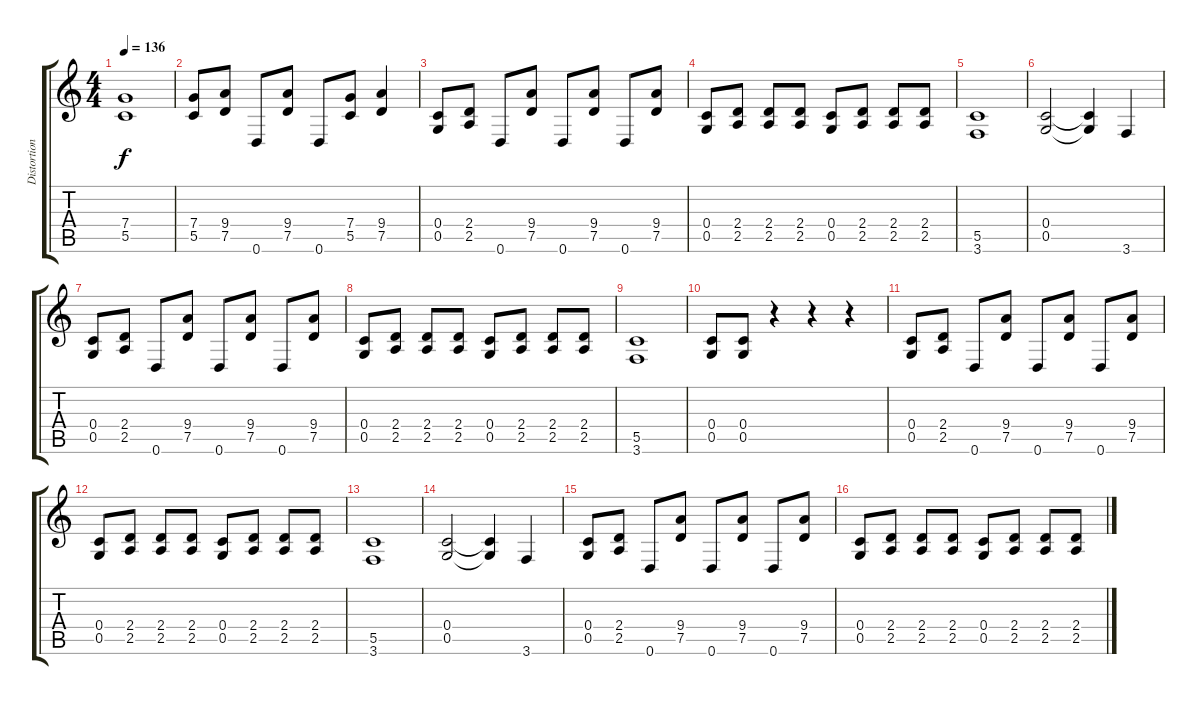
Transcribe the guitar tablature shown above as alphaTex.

\track ("Distortion Guitar " "Distortion") {instrument distortionguitar}
\staff {score tabs}
\tuning (D4 A3 F3 C3 G2 D2) {hide}
\ts (4 4)
\tempo 136
\clef g2
\ks c
(7.4 5.5).1{dy f} |
(7.4 5.5).8 (9.4 7.5).8 0.6.8 (9.4 7.5).8 0.6.8 (7.4 5.5).8 (9.4 7.5).4 |
(0.4 0.5).8{volume 16} (2.4 2.5).8 0.6.8 (9.4 7.5).8 0.6.8 (9.4 7.5).8 0.6.8 (9.4 7.5).8 |
(0.4 0.5).8 (2.4 2.5).8 (2.4 2.5).8 (2.4 2.5).8 (0.4 0.5).8 (2.4 2.5).8 (2.4 2.5).8 (2.4 2.5).8 |
(5.5 3.6).1 |
(0.4 0.5).2 (0.4{t} 0.5{t}).4 3.6.4 |
(0.4 0.5).8 (2.4 2.5).8 0.6.8 (9.4 7.5).8 0.6.8 (9.4 7.5).8 0.6.8 (9.4 7.5).8 |
(0.4 0.5).8 (2.4 2.5).8 (2.4 2.5).8 (2.4 2.5).8 (0.4 0.5).8 (2.4 2.5).8 (2.4 2.5).8 (2.4 2.5).8 |
(5.5 3.6).1 |
(0.4 0.5).8 (0.4 0.5).8 r.4 r.4 r.4 |
(0.4 0.5).8 (2.4 2.5).8 0.6.8 (9.4 7.5).8 0.6.8 (9.4 7.5).8 0.6.8 (9.4 7.5).8 |
(0.4 0.5).8 (2.4 2.5).8 (2.4 2.5).8 (2.4 2.5).8 (0.4 0.5).8 (2.4 2.5).8 (2.4 2.5).8 (2.4 2.5).8 |
(5.5 3.6).1 |
(0.4 0.5).2 (0.4{t} 0.5{t}).4 3.6.4 |
(0.4 0.5).8 (2.4 2.5).8 0.6.8 (9.4 7.5).8 0.6.8 (9.4 7.5).8 0.6.8 (9.4 7.5).8 |
(0.4 0.5).8 (2.4 2.5).8 (2.4 2.5).8 (2.4 2.5).8 (0.4 0.5).8 (2.4 2.5).8 (2.4 2.5).8 (2.4 2.5).8
